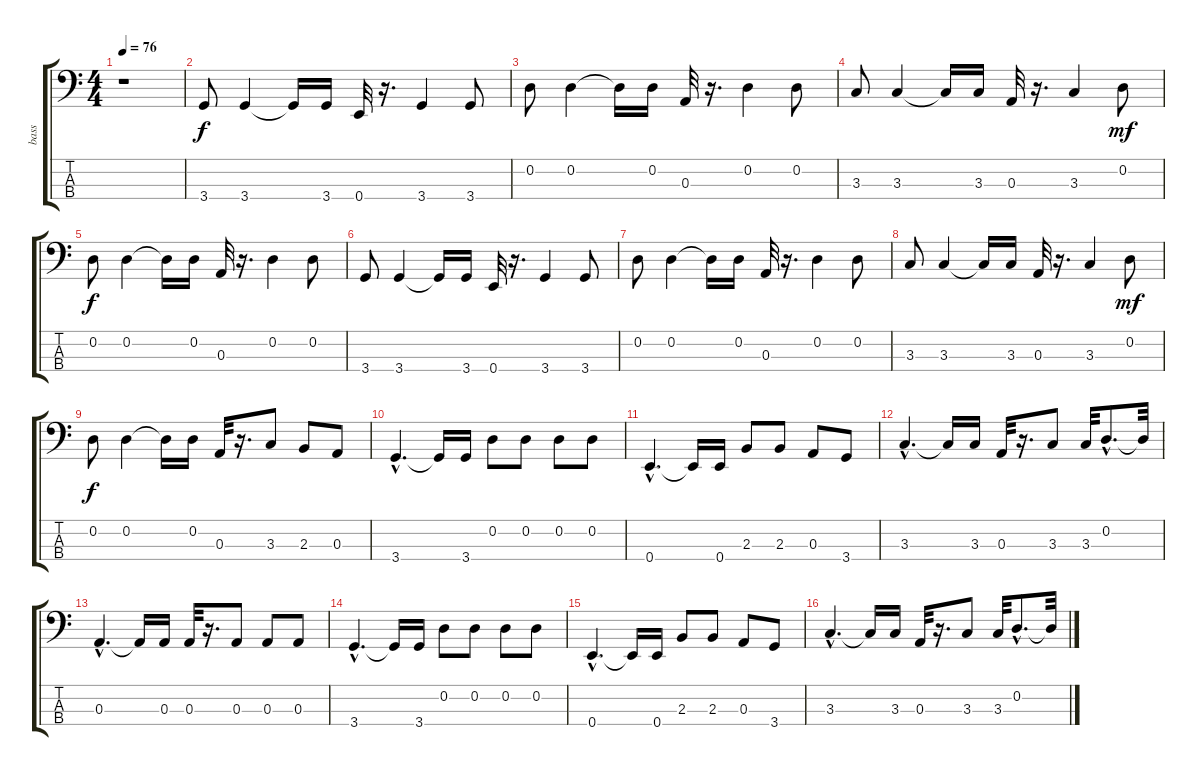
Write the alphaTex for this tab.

\track ("bass" "bass") {instrument electricbasspick}
\staff {score tabs}
\tuning (G2 D2 A1 E1) {hide}
\ts (4 4)
\tempo 76
\clef f4
\ks c
r.1{dy f instrument electricbasspick} |
3.4.8 3.4.4 3.4{t}.16 3.4.16 0.4.32 r.16{d} 3.4.4 3.4.8 |
0.2.8 0.2.4 0.2{t}.16 0.2.16 0.3.32 r.16{d} 0.2.4 0.2.8 |
3.3.8 3.3.4 3.3{t}.16 3.3.16 0.3.32 r.16{d} 3.3.4 0.2.8{dy mf} |
0.2.8{dy f} 0.2.4 0.2{t}.16 0.2.16 0.3.32 r.16{d} 0.2.4 0.2.8 |
3.4.8 3.4.4 3.4{t}.16 3.4.16 0.4.32 r.16{d} 3.4.4 3.4.8 |
0.2.8 0.2.4 0.2{t}.16 0.2.16 0.3.32 r.16{d} 0.2.4 0.2.8 |
3.3.8 3.3.4 3.3{t}.16 3.3.16 0.3.32 r.16{d} 3.3.4 0.2.8{dy mf} |
0.2.8{dy f} 0.2.4 0.2{t}.16 0.2.16 0.3.32 r.16{d} 3.3.8 2.3.8 0.3.8 |
3.4{hac}.4{d} 3.4{t}.16 3.4.16 0.2.8 0.2.8 0.2.8 0.2.8 |
0.4{hac}.4{d} 0.4{t}.16 0.4.16 2.3.8 2.3.8 0.3.8 3.4.8 |
3.3{hac}.4{d} 3.3{t}.16 3.3.16 0.3.32 r.16{d} 3.3.8 3.3.32 0.2{hac}.8{d} 0.2{t}.32 |
0.3{hac}.4{d} 0.3{t}.16 0.3.16 0.3.32 r.16{d} 0.3.8 0.3.8 0.3.8 |
3.4{hac}.4{d} 3.4{t}.16 3.4.16 0.2.8 0.2.8 0.2.8 0.2.8 |
0.4{hac}.4{d} 0.4{t}.16 0.4.16 2.3.8 2.3.8 0.3.8 3.4.8 |
3.3{hac}.4{d} 3.3{t}.16 3.3.16 0.3.32 r.16{d} 3.3.8 3.3.32 0.2{hac}.8{d} 0.2{t}.32
